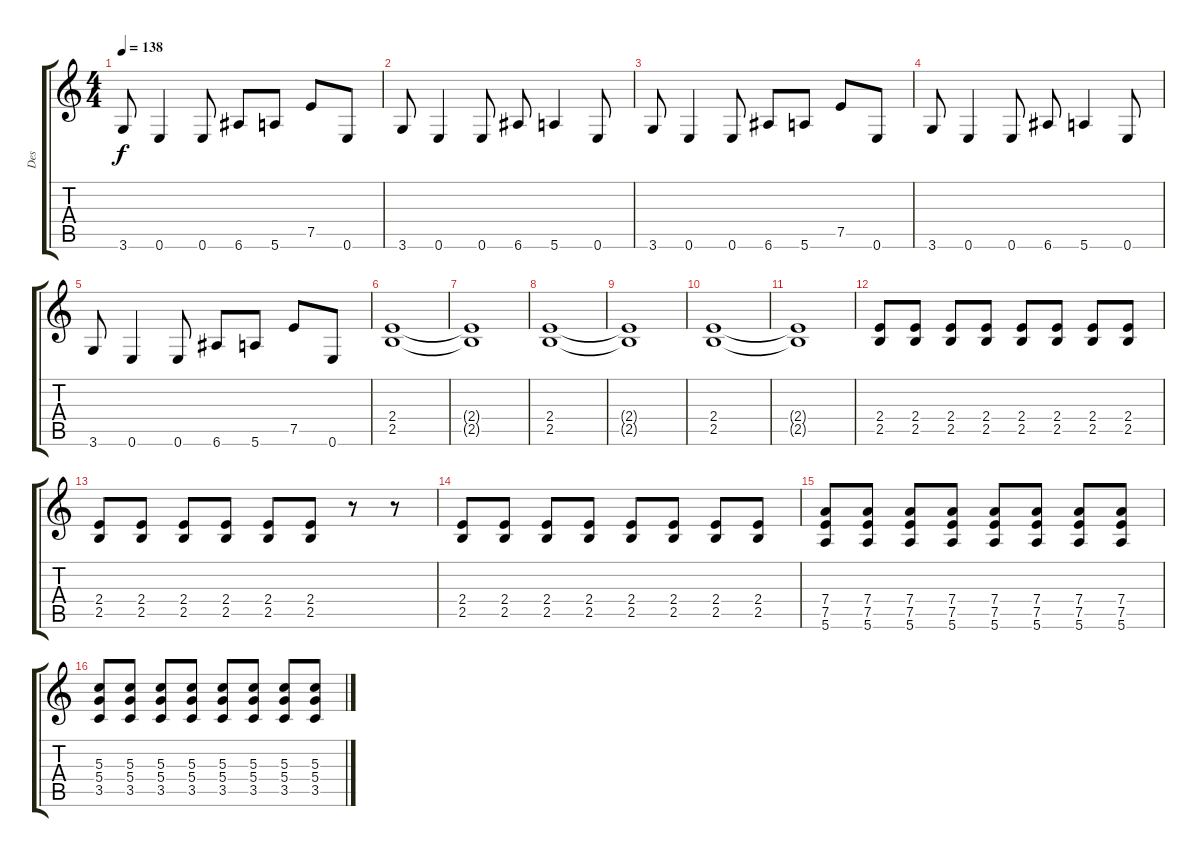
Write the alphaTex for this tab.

\track ("Des" "Des") {instrument overdrivenguitar}
\staff {score tabs}
\tuning (E4 B3 G3 D3 A2 E2) {hide}
\ts (4 4)
\tempo 138
\clef g2
\ks c
3.6.8{dy f} 0.6.4 0.6.8 6.6.8 5.6.8 7.5.8 0.6.8 |
3.6.8 0.6.4 0.6.8 6.6.8 5.6.4 0.6.8 |
3.6.8 0.6.4 0.6.8 6.6.8 5.6.8 7.5.8 0.6.8 |
3.6.8 0.6.4 0.6.8 6.6.8 5.6.4 0.6.8 |
3.6.8 0.6.4 0.6.8 6.6.8 5.6.8 7.5.8 0.6.8 |
(2.4 2.5).1 |
(2.4{t} 2.5{t}).1 |
(2.4 2.5).1 |
(2.4{t} 2.5{t}).1 |
(2.4 2.5).1 |
(2.4{t} 2.5{t}).1 |
(2.4 2.5).8 (2.4 2.5).8 (2.4 2.5).8 (2.4 2.5).8 (2.4 2.5).8 (2.4 2.5).8 (2.4 2.5).8 (2.4 2.5).8 |
(2.4 2.5).8 (2.4 2.5).8 (2.4 2.5).8 (2.4 2.5).8 (2.4 2.5).8 (2.4 2.5).8 r.8 r.8 |
(2.4 2.5).8 (2.4 2.5).8 (2.4 2.5).8 (2.4 2.5).8 (2.4 2.5).8 (2.4 2.5).8 (2.4 2.5).8 (2.4 2.5).8 |
(7.4 7.5 5.6).8 (7.4 7.5 5.6).8 (7.4 7.5 5.6).8 (7.4 7.5 5.6).8 (7.4 7.5 5.6).8 (7.4 7.5 5.6).8 (7.4 7.5 5.6).8 (7.4 7.5 5.6).8 |
(5.3 5.4 3.5).8 (5.3 5.4 3.5).8 (5.3 5.4 3.5).8 (5.3 5.4 3.5).8 (5.3 5.4 3.5).8 (5.3 5.4 3.5).8 (5.3 5.4 3.5).8 (5.3 5.4 3.5).8
